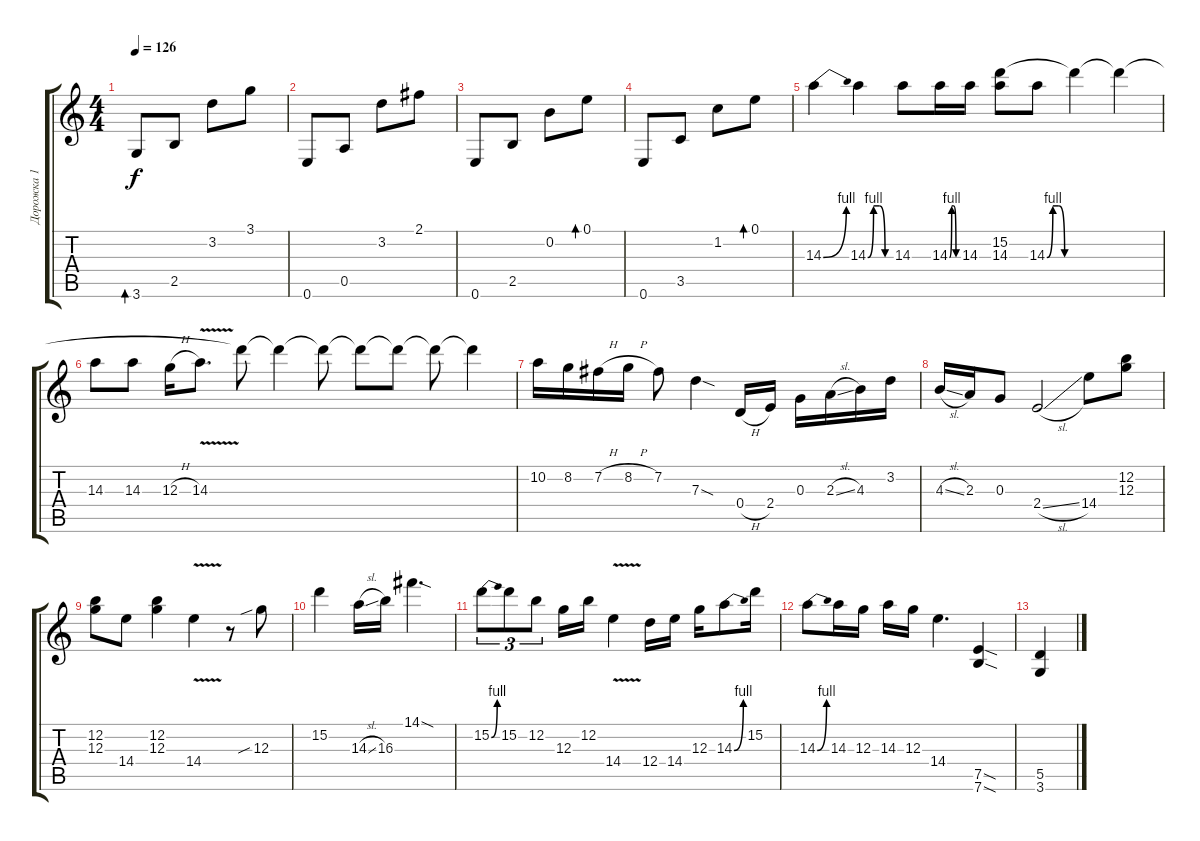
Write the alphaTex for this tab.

\track ("Дорожка 1" "Дорожка 1") {instrument acousticguitarsteel}
\staff {score tabs}
\tuning (E4 B3 G3 D3 A2 E2) {hide}
\ts (4 4)
\tempo 126
\clef g2
\ks c
3.6.8{bd 60 dy f} 2.5.8 3.2.8 3.1.8 |
0.6.8 0.5.8 3.2.8 2.1.8 |
0.6.8 2.5.8 0.2.8 0.1.8{bd 60} |
0.6.8 3.5.8 1.2.8 0.1.8{bd 60} |
14.3{be (bend 0 0 60 4)}.4 14.3{be (custom 0 0 15 4 30 4 45 0 60 0)}.4 14.3.8 14.3{be (custom 0 0 15 4 30 4 45 0 60 0)}.16 14.3.16 (15.2 14.3).8 14.3{be (custom 0 0 15 4 30 4 45 0 60 0)}.8 15.2{t}.4 15.2{t}.4 |
14.3.8 14.3.8 12.3{h}.16 14.3{v}.8{d} 15.2{t}.8 15.2{t}.4 15.2{t}.8 15.2{t}.8 15.2{t}.8 15.2{t}.8 15.2{t}.4 |
10.2.16 8.2.16 7.2{h}.16 8.2{h}.16 7.2.8 7.3{sod}.4 0.4{h}.16 2.4.16 0.3.16 2.3{sl}.16 4.3.16 3.2.16 |
4.3{sl}.16 2.3.16 0.3.8 2.4{sl}.2 14.4.8 (12.2 12.3).8 |
(12.2 12.3).8 14.4.8 (12.2 12.3).4 14.4{v}.4 r.8 12.3{sib}.8 |
15.2.4 14.3{sl}.16 16.3.16 14.1{sod}.4{d} |
15.2{be (bend 0 0 60 4)}.8{tu (3 2)} 15.2.8{tu (3 2)} 12.2.8{tu (3 2)} 12.3.16 12.2.16 14.4{v}.4 12.4.16 14.4.16 12.3.16 14.3{be (bend 0 0 60 4)}.8 15.2.16 |
14.3{be (bend 0 0 60 4)}.8 14.3.16 12.3.16 14.3.16 12.3.16 14.4.4{d} (7.5{sod} 7.6{sod}).4 |
(5.5 3.6).4
